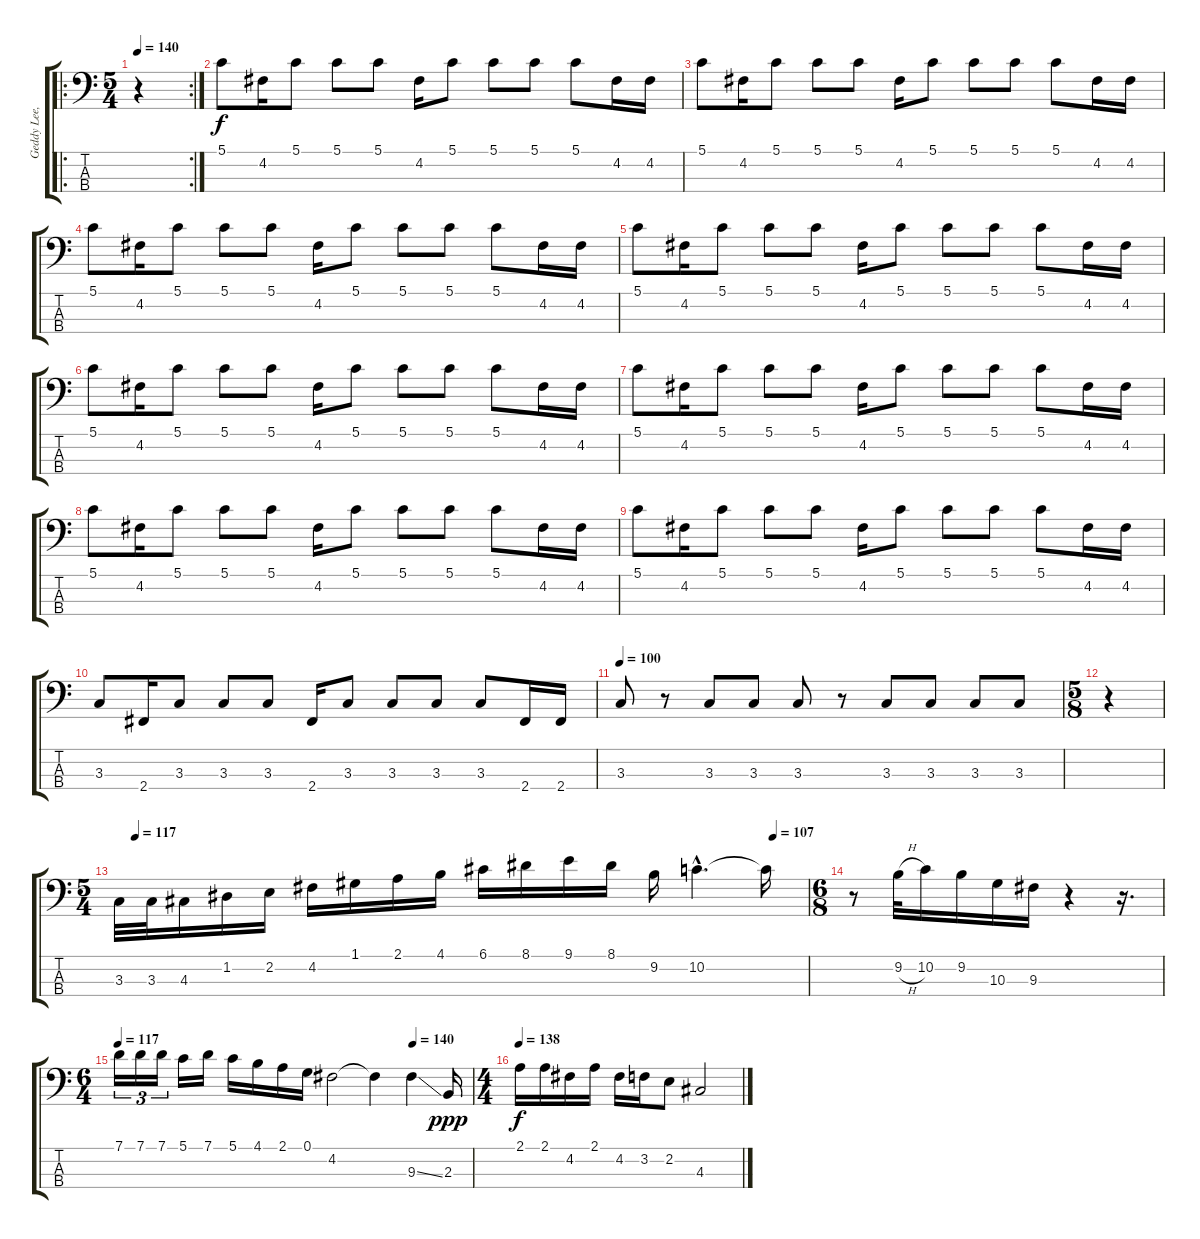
\track ("Geddy Lee, Bajo" "Geddy Lee,") {instrument electricbassfinger}
\staff {score tabs}
\tuning (G2 D2 A1 E1) {hide}
\ro
\rc 2
\ts (5 4)
\tempo 140
\tempo 107
\tempo 140
\clef f4
\ks c
r.4{dy f instrument electricbassfinger} |
5.1.8 4.2.16 5.1.8 5.1.8 5.1.8 4.2.16 5.1.8 5.1.8 5.1.8 5.1.8 4.2.16 4.2.16 |
5.1.8 4.2.16 5.1.8 5.1.8 5.1.8 4.2.16 5.1.8 5.1.8 5.1.8 5.1.8 4.2.16 4.2.16 |
5.1.8 4.2.16 5.1.8 5.1.8 5.1.8 4.2.16 5.1.8 5.1.8 5.1.8 5.1.8 4.2.16 4.2.16 |
5.1.8 4.2.16 5.1.8 5.1.8 5.1.8 4.2.16 5.1.8 5.1.8 5.1.8 5.1.8 4.2.16 4.2.16 |
5.1.8 4.2.16 5.1.8 5.1.8 5.1.8 4.2.16 5.1.8 5.1.8 5.1.8 5.1.8 4.2.16 4.2.16 |
5.1.8 4.2.16 5.1.8 5.1.8 5.1.8 4.2.16 5.1.8 5.1.8 5.1.8 5.1.8 4.2.16 4.2.16 |
5.1.8 4.2.16 5.1.8 5.1.8 5.1.8 4.2.16 5.1.8 5.1.8 5.1.8 5.1.8 4.2.16 4.2.16 |
5.1.8 4.2.16 5.1.8 5.1.8 5.1.8 4.2.16 5.1.8 5.1.8 5.1.8 5.1.8 4.2.16 4.2.16 |
3.3.8 2.4.16 3.3.8 3.3.8 3.3.8 2.4.16 3.3.8 3.3.8 3.3.8 3.3.8 2.4.16 2.4.16 |
\tempo 100
3.3.8 r.8 3.3.8 3.3.8 3.3.8 r.8 3.3.8 3.3.8 3.3.8 3.3.8 |
\ts (5 8)
r.4 |
\ts (5 4)
\tempo (117 0.025)
\tempo (107 0.95)
3.3.32 3.3.32 4.3.16 1.2.16 2.2.16 4.2.16 1.1.16 2.1.16 4.1.16 6.1.16 8.1.16 9.1.16 8.1.16 9.2.16 10.2{hac}.4{d} 10.2{t}.16 |
\ts (6 8)
r.8 9.2{h}.32 10.2.16 9.2.16 10.3.16 9.3.16 r.4 r.16{d} |
\ts (6 4)
\tempo 117
\tempo (140 0.8333333333333334)
7.1.16{tu (3 2)} 7.1.16{tu (3 2)} 7.1.16{tu (3 2)} 5.1.16 7.1.16 5.1.16 4.1.16 2.1.16 0.1.16 4.2.2 4.2{t}.4 9.3{ss}.4 2.3.16{dy ppp} |
\ts (4 4)
\tempo 138
2.1.16{dy f} 2.1.16 4.2.16 2.1.16 4.2.16 3.2.16 2.2.8 4.3.2
